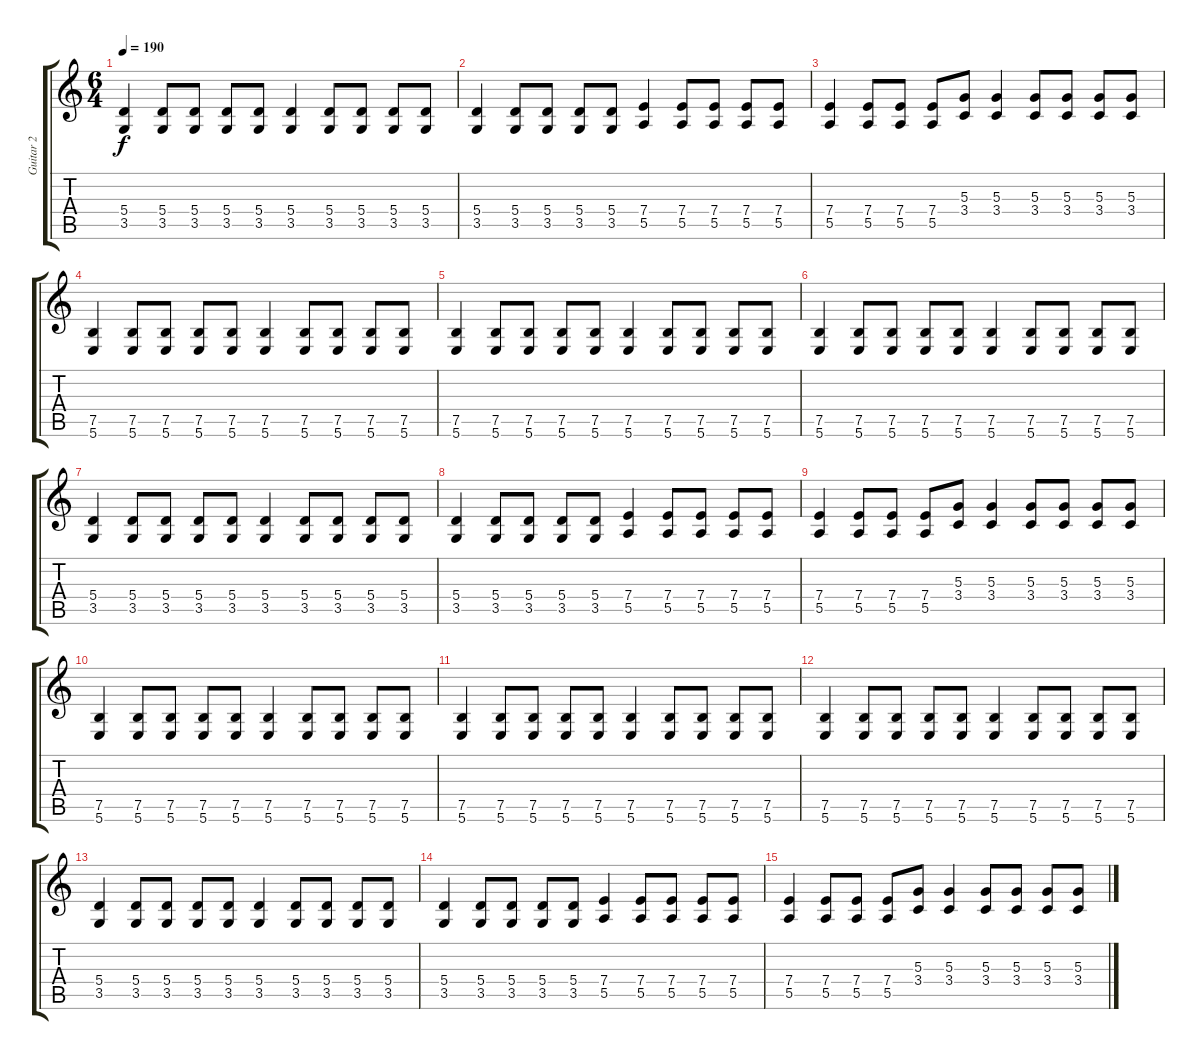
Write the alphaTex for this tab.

\track ("Guitar 2" "Guitar 2") {instrument distortionguitar}
\staff {score tabs}
\tuning (B3 G3 D3 A2 E2 B1) {hide}
\ts (6 4)
\tempo 190
\clef g2
\ks c
(5.4 3.5).4{dy f} (5.4 3.5).8 (5.4 3.5).8 (5.4 3.5).8 (5.4 3.5).8 (5.4 3.5).4 (5.4 3.5).8 (5.4 3.5).8 (5.4 3.5).8 (5.4 3.5).8 |
(5.4 3.5).4 (5.4 3.5).8 (5.4 3.5).8 (5.4 3.5).8 (5.4 3.5).8 (7.4 5.5).4 (7.4 5.5).8 (7.4 5.5).8 (7.4 5.5).8 (7.4 5.5).8 |
(7.4 5.5).4 (7.4 5.5).8 (7.4 5.5).8 (7.4 5.5).8 (5.3 3.4).8 (5.3 3.4).4 (5.3 3.4).8 (5.3 3.4).8 (5.3 3.4).8 (5.3 3.4).8 |
(7.5 5.6).4 (7.5 5.6).8 (7.5 5.6).8 (7.5 5.6).8 (7.5 5.6).8 (7.5 5.6).4 (7.5 5.6).8 (7.5 5.6).8 (7.5 5.6).8 (7.5 5.6).8 |
(7.5 5.6).4 (7.5 5.6).8 (7.5 5.6).8 (7.5 5.6).8 (7.5 5.6).8 (7.5 5.6).4 (7.5 5.6).8 (7.5 5.6).8 (7.5 5.6).8 (7.5 5.6).8 |
(7.5 5.6).4 (7.5 5.6).8 (7.5 5.6).8 (7.5 5.6).8 (7.5 5.6).8 (7.5 5.6).4 (7.5 5.6).8 (7.5 5.6).8 (7.5 5.6).8 (7.5 5.6).8 |
(5.4 3.5).4 (5.4 3.5).8 (5.4 3.5).8 (5.4 3.5).8 (5.4 3.5).8 (5.4 3.5).4 (5.4 3.5).8 (5.4 3.5).8 (5.4 3.5).8 (5.4 3.5).8 |
(5.4 3.5).4 (5.4 3.5).8 (5.4 3.5).8 (5.4 3.5).8 (5.4 3.5).8 (7.4 5.5).4 (7.4 5.5).8 (7.4 5.5).8 (7.4 5.5).8 (7.4 5.5).8 |
(7.4 5.5).4 (7.4 5.5).8 (7.4 5.5).8 (7.4 5.5).8 (5.3 3.4).8 (5.3 3.4).4 (5.3 3.4).8 (5.3 3.4).8 (5.3 3.4).8 (5.3 3.4).8 |
(7.5 5.6).4{volume 0} (7.5 5.6).8 (7.5 5.6).8 (7.5 5.6).8 (7.5 5.6).8 (7.5 5.6).4 (7.5 5.6).8 (7.5 5.6).8 (7.5 5.6).8 (7.5 5.6).8 |
(7.5 5.6).4 (7.5 5.6).8 (7.5 5.6).8 (7.5 5.6).8 (7.5 5.6).8 (7.5 5.6).4 (7.5 5.6).8 (7.5 5.6).8 (7.5 5.6).8 (7.5 5.6).8 |
(7.5 5.6).4 (7.5 5.6).8 (7.5 5.6).8 (7.5 5.6).8 (7.5 5.6).8 (7.5 5.6).4 (7.5 5.6).8 (7.5 5.6).8 (7.5 5.6).8 (7.5 5.6).8 |
(5.4 3.5).4 (5.4 3.5).8 (5.4 3.5).8 (5.4 3.5).8 (5.4 3.5).8 (5.4 3.5).4 (5.4 3.5).8 (5.4 3.5).8 (5.4 3.5).8 (5.4 3.5).8 |
(5.4 3.5).4 (5.4 3.5).8 (5.4 3.5).8 (5.4 3.5).8 (5.4 3.5).8 (7.4 5.5).4 (7.4 5.5).8 (7.4 5.5).8 (7.4 5.5).8 (7.4 5.5).8 |
(7.4 5.5).4 (7.4 5.5).8 (7.4 5.5).8 (7.4 5.5).8 (5.3 3.4).8 (5.3 3.4).4 (5.3 3.4).8 (5.3 3.4).8 (5.3 3.4).8 (5.3 3.4).8
